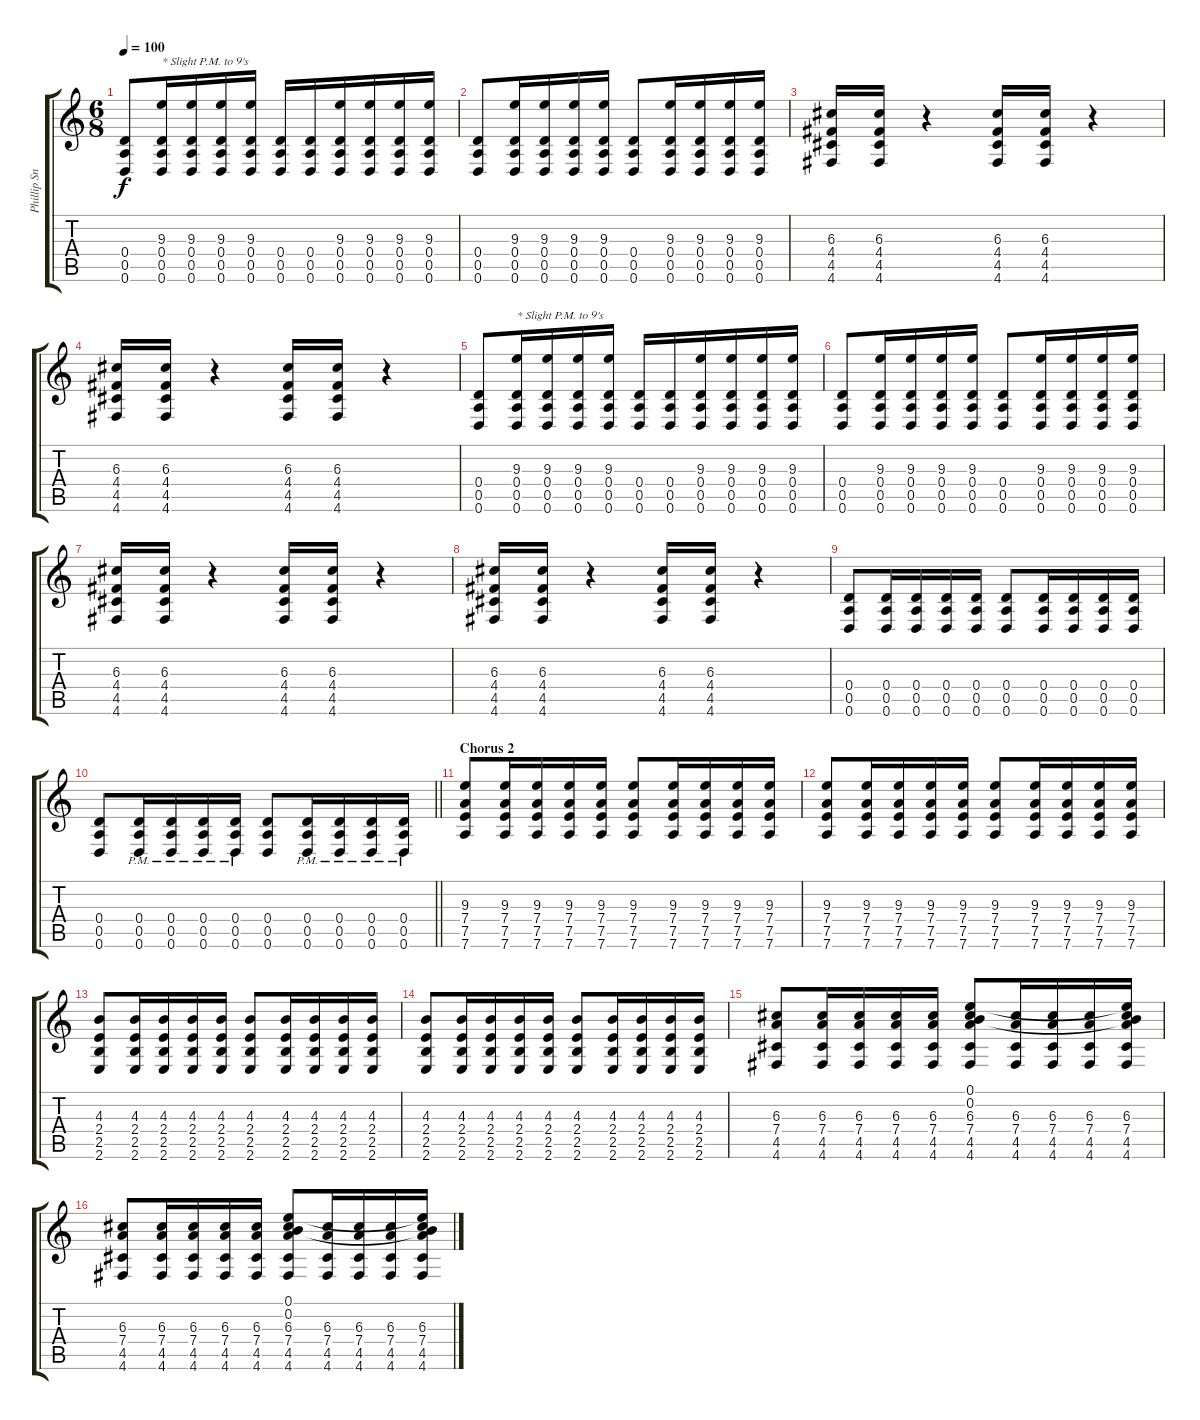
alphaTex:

\track ("Phillip Sneed | Rhy. Gtr." "Phillip Sn") {instrument overdrivenguitar}
\staff {score tabs}
\tuning (E4 B3 G3 D3 A2 D2) {hide}
\ts (6 8)
\tempo 100
\clef g2
\ks c
(0.4 0.5 0.6).8{dy f} (9.3 0.4 0.5 0.6).16{txt "* Slight P.M. to 9's"} (9.3 0.4 0.5 0.6).16 (9.3 0.4 0.5 0.6).16 (9.3 0.4 0.5 0.6).16 (0.4 0.5 0.6).16 (0.4 0.5 0.6).16 (9.3 0.4 0.5 0.6).16 (9.3 0.4 0.5 0.6).16 (9.3 0.4 0.5 0.6).16 (9.3 0.4 0.5 0.6).16 |
(0.4 0.5 0.6).8 (9.3 0.4 0.5 0.6).16 (9.3 0.4 0.5 0.6).16 (9.3 0.4 0.5 0.6).16 (9.3 0.4 0.5 0.6).16 (0.4 0.5 0.6).8 (9.3 0.4 0.5 0.6).16 (9.3 0.4 0.5 0.6).16 (9.3 0.4 0.5 0.6).16 (9.3 0.4 0.5 0.6).16 |
(6.3 4.4 4.5 4.6).16 (6.3 4.4 4.5 4.6).16 r.4 (6.3 4.4 4.5 4.6).16 (6.3 4.4 4.5 4.6).16 r.4 |
(6.3 4.4 4.5 4.6).16 (6.3 4.4 4.5 4.6).16 r.4 (6.3 4.4 4.5 4.6).16 (6.3 4.4 4.5 4.6).16 r.4 |
(0.4 0.5 0.6).8 (9.3 0.4 0.5 0.6).16{txt "* Slight P.M. to 9's"} (9.3 0.4 0.5 0.6).16 (9.3 0.4 0.5 0.6).16 (9.3 0.4 0.5 0.6).16 (0.4 0.5 0.6).16 (0.4 0.5 0.6).16 (9.3 0.4 0.5 0.6).16 (9.3 0.4 0.5 0.6).16 (9.3 0.4 0.5 0.6).16 (9.3 0.4 0.5 0.6).16 |
(0.4 0.5 0.6).8 (9.3 0.4 0.5 0.6).16 (9.3 0.4 0.5 0.6).16 (9.3 0.4 0.5 0.6).16 (9.3 0.4 0.5 0.6).16 (0.4 0.5 0.6).8 (9.3 0.4 0.5 0.6).16 (9.3 0.4 0.5 0.6).16 (9.3 0.4 0.5 0.6).16 (9.3 0.4 0.5 0.6).16 |
(6.3 4.4 4.5 4.6).16 (6.3 4.4 4.5 4.6).16 r.4 (6.3 4.4 4.5 4.6).16 (6.3 4.4 4.5 4.6).16 r.4 |
(6.3 4.4 4.5 4.6).16 (6.3 4.4 4.5 4.6).16 r.4 (6.3 4.4 4.5 4.6).16 (6.3 4.4 4.5 4.6).16 r.4 |
(0.4 0.5 0.6).8 (0.4 0.5 0.6).16 (0.4 0.5 0.6).16 (0.4 0.5 0.6).16 (0.4 0.5 0.6).16 (0.4 0.5 0.6).8 (0.4 0.5 0.6).16 (0.4 0.5 0.6).16 (0.4 0.5 0.6).16 (0.4 0.5 0.6).16 |
\barLineRight lightlight
(0.4 0.5 0.6).8 (0.4{pm} 0.5{pm} 0.6{pm}).16 (0.4{pm} 0.5{pm} 0.6{pm}).16 (0.4{pm} 0.5{pm} 0.6{pm}).16 (0.4{pm} 0.5{pm} 0.6{pm}).16 (0.4 0.5 0.6).8 (0.4{pm} 0.5{pm} 0.6{pm}).16 (0.4{pm} 0.5{pm} 0.6{pm}).16 (0.4{pm} 0.5{pm} 0.6{pm}).16 (0.4{pm} 0.5{pm} 0.6{pm}).16 |
\section ("" "Chorus 2")
(9.3 7.4 7.5 7.6).8 (9.3 7.4 7.5 7.6).16 (9.3 7.4 7.5 7.6).16 (9.3 7.4 7.5 7.6).16 (9.3 7.4 7.5 7.6).16 (9.3 7.4 7.5 7.6).8 (9.3 7.4 7.5 7.6).16 (9.3 7.4 7.5 7.6).16 (9.3 7.4 7.5 7.6).16 (9.3 7.4 7.5 7.6).16 |
(9.3 7.4 7.5 7.6).8 (9.3 7.4 7.5 7.6).16 (9.3 7.4 7.5 7.6).16 (9.3 7.4 7.5 7.6).16 (9.3 7.4 7.5 7.6).16 (9.3 7.4 7.5 7.6).8 (9.3 7.4 7.5 7.6).16 (9.3 7.4 7.5 7.6).16 (9.3 7.4 7.5 7.6).16 (9.3 7.4 7.5 7.6).16 |
(4.3 2.4 2.5 2.6).8 (4.3 2.4 2.5 2.6).16 (4.3 2.4 2.5 2.6).16 (4.3 2.4 2.5 2.6).16 (4.3 2.4 2.5 2.6).16 (4.3 2.4 2.5 2.6).8 (4.3 2.4 2.5 2.6).16 (4.3 2.4 2.5 2.6).16 (4.3 2.4 2.5 2.6).16 (4.3 2.4 2.5 2.6).16 |
(4.3 2.4 2.5 2.6).8 (4.3 2.4 2.5 2.6).16 (4.3 2.4 2.5 2.6).16 (4.3 2.4 2.5 2.6).16 (4.3 2.4 2.5 2.6).16 (4.3 2.4 2.5 2.6).8 (4.3 2.4 2.5 2.6).16 (4.3 2.4 2.5 2.6).16 (4.3 2.4 2.5 2.6).16 (4.3 2.4 2.5 2.6).16 |
(6.3 7.4 4.5 4.6).8 (6.3 7.4 4.5 4.6).16 (6.3 7.4 4.5 4.6).16 (6.3 7.4 4.5 4.6).16 (6.3 7.4 4.5 4.6).16 (0.1 0.2 6.3 7.4 4.5 4.6).8 (6.3 7.4 4.5 4.6).16 (6.3 7.4 4.5 4.6).16 (6.3 7.4 4.5 4.6).16 (0.1{t} 0.2{t} 6.3 7.4 4.5 4.6).16 |
(6.3 7.4 4.5 4.6).8 (6.3 7.4 4.5 4.6).16 (6.3 7.4 4.5 4.6).16 (6.3 7.4 4.5 4.6).16 (6.3 7.4 4.5 4.6).16 (0.1 0.2 6.3 7.4 4.5 4.6).8 (6.3 7.4 4.5 4.6).16 (6.3 7.4 4.5 4.6).16 (6.3 7.4 4.5 4.6).16 (0.1{t} 0.2{t} 6.3 7.4{ss} 4.5{ss} 4.6{ss}).16
